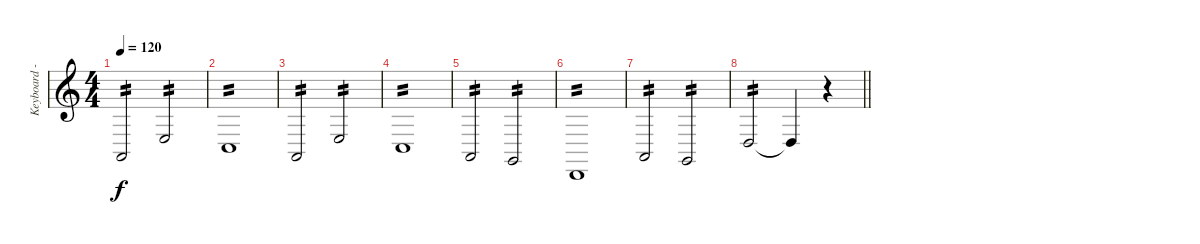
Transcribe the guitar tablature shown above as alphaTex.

\track ("Keyboard - Bass A" "Keyboard -") {instrument lead8bassandlead}
\staff {score}
\tuning (E4 B3 G3 D3 A2 C2) {hide}
\ts (4 4)
\tempo 120
\clef g2
\ks c
0.5.2{tp 2 dy f} 2.4.2{tp 2} |
3.5.1{tp 2} |
0.5.2{tp 2} 2.4.2{tp 2} |
3.5.1{tp 2} |
0.5.2{tp 2} 7.6.2{tp 2} |
2.6.1{tp 2} |
0.5.2{tp 2} 7.6.2{tp 2} |
\barLineRight lightlight
0.4.2{tp 2} 0.4{t}.4 r.4
